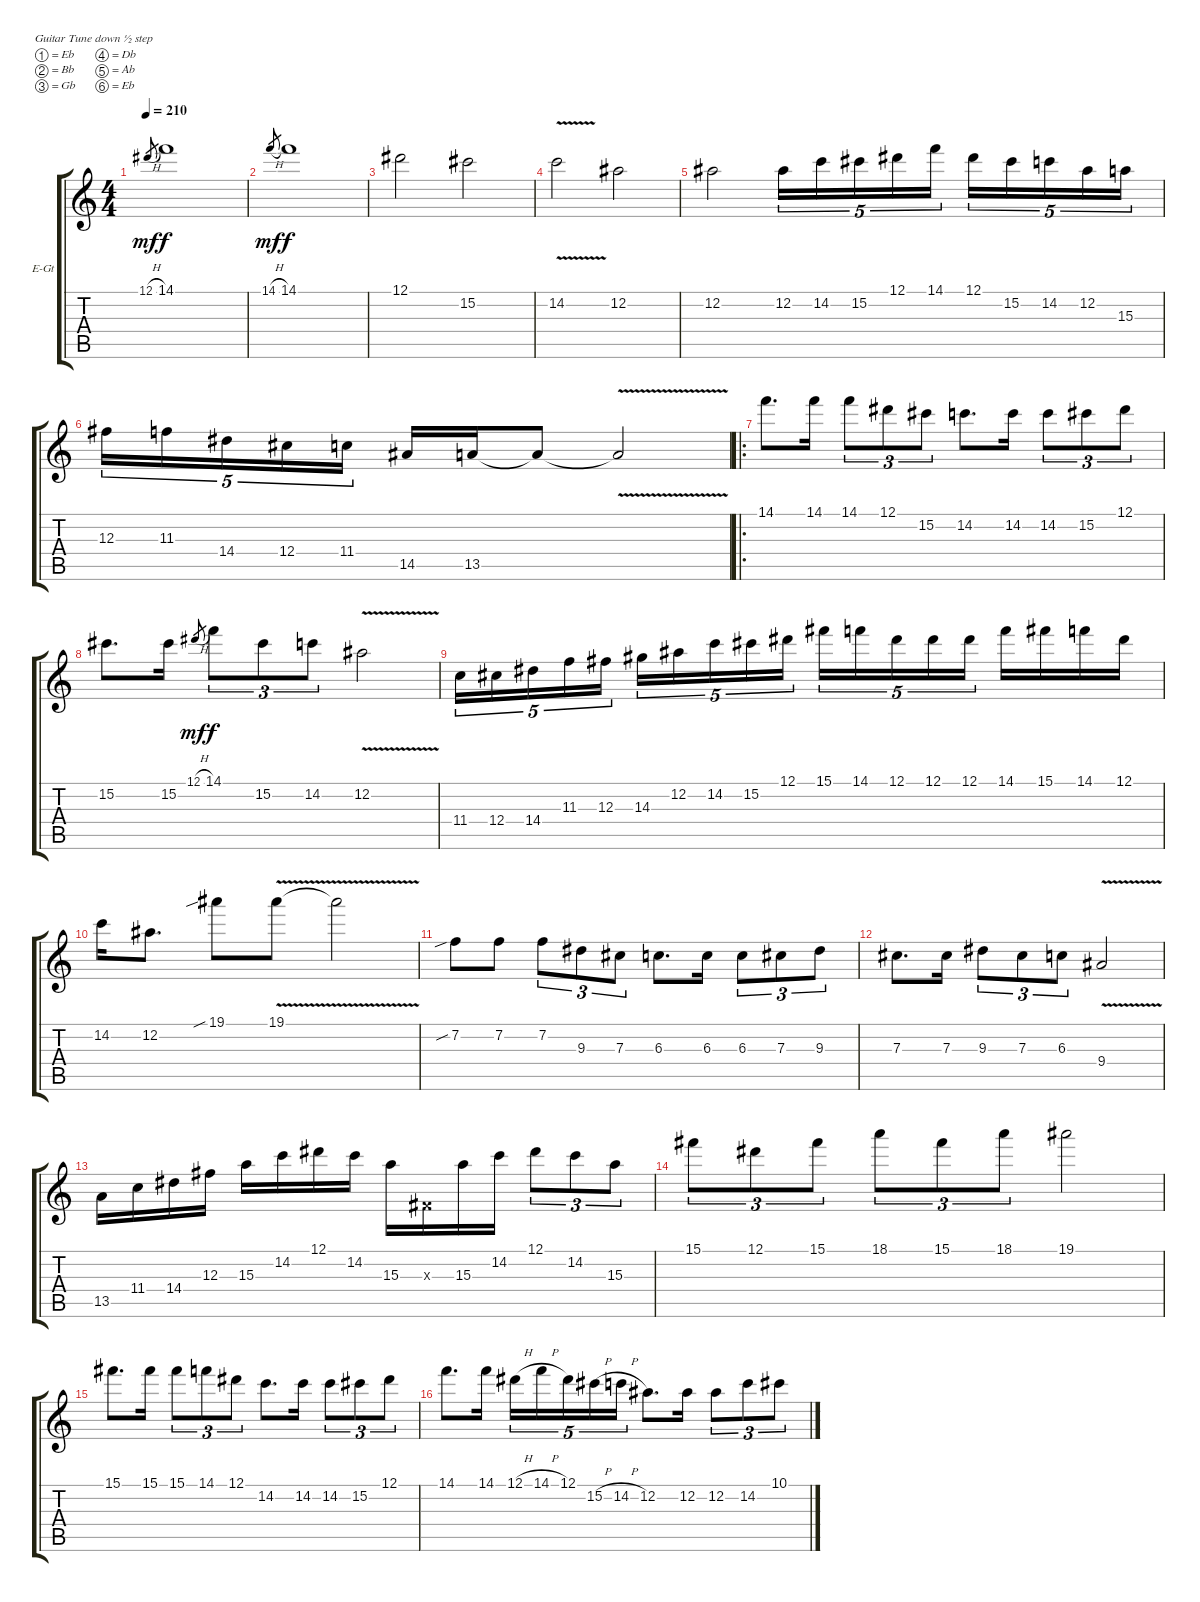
\bracketExtendMode groupsimilarinstruments
\firstSystemTrackNameOrientation horizontal
\otherSystemsTrackNameOrientation horizontal
\track ("Malmsteen Líder" "E-Gt") {instrument distortionguitar}
\staff {score tabs}
\tuning (Eb4 Bb3 Gb3 Db3 Ab2 Eb2)
\ts (4 4)
\tempo 210
\clef g2
\ks c
12.1{h}.8{gr dy mf} 14.1.1{dy f} |
14.1{h}.8{gr dy mf} 14.1.1{dy f} |
12.1.2 15.2.2 |
14.2{v}.2 12.2.2 |
12.2.2 12.2.16{tu (5 4)} 14.2.16{tu (5 4)} 15.2.16{tu (5 4)} 12.1.16{tu (5 4)} 14.1.16{tu (5 4)} 12.1.16{tu (5 4)} 15.2.16{tu (5 4)} 14.2.16{tu (5 4)} 12.2.16{tu (5 4)} 15.3.16{tu (5 4)} |
12.3.16{tu (5 4)} 11.3.16{tu (5 4)} 14.4.16{tu (5 4)} 12.4.16{tu (5 4)} 11.4.16{tu (5 4)} 14.5.16 13.5.16 13.5{t}.8 13.5{v t}.2 |
\ro
14.1.8{d} 14.1.16 14.1.8{tu (3 2)} 12.1.8{tu (3 2)} 15.2.8{tu (3 2)} 14.2.8{d} 14.2.16 14.2.8{tu (3 2)} 15.2.8{tu (3 2)} 12.1.8{tu (3 2)} |
15.2.8{d} 15.2.16 12.1{h}.8{gr dy mf} 14.1.8{tu (3 2) dy f} 15.2.8{tu (3 2)} 14.2.8{tu (3 2)} 12.2{v}.2 |
11.4.16{tu (5 4)} 12.4.16{tu (5 4)} 14.4.16{tu (5 4)} 11.3.16{tu (5 4)} 12.3.16{tu (5 4)} 14.3.16{tu (5 4)} 12.2.16{tu (5 4)} 14.2.16{tu (5 4)} 15.2.16{tu (5 4)} 12.1.16{tu (5 4)} 15.1.16{tu (5 4)} 14.1.16{tu (5 4)} 12.1.16{tu (5 4)} 12.1.16{tu (5 4)} 12.1.16{tu (5 4)} 14.1.16 15.1.16 14.1.16 12.1.16 |
14.2.16 12.2.8{d} 19.1{sib}.8 19.1{v}.8 19.1{v t}.2 |
7.2{sib}.8 7.2.8 7.2.8{tu (3 2)} 9.3.8{tu (3 2)} 7.3.8{tu (3 2)} 6.3.8{d} 6.3.16 6.3.8{tu (3 2)} 7.3.8{tu (3 2)} 9.3.8{tu (3 2)} |
7.3.8{d} 7.3.16 9.3.8{tu (3 2)} 7.3.8{tu (3 2)} 6.3.8{tu (3 2)} 9.4{v}.2 |
13.5.16 11.4.16 14.4.16 12.3.16 15.3.16 14.2.16 12.1.16 14.2.16 15.3.16 0.3{x}.16 15.3.16 14.2.16 12.1.8{tu (3 2)} 14.2.8{tu (3 2)} 15.3.8{tu (3 2)} |
15.1.8{tu (3 2)} 12.1.8{tu (3 2)} 15.1.8{tu (3 2)} 18.1.8{tu (3 2)} 15.1.8{tu (3 2)} 18.1.8{tu (3 2)} 19.1.2 |
15.1.8{d} 15.1.16 15.1.8{tu (3 2)} 14.1.8{tu (3 2)} 12.1.8{tu (3 2)} 14.2.8{d} 14.2.16 14.2.8{tu (3 2)} 15.2.8{tu (3 2)} 12.1.8{tu (3 2)} |
14.1.8{d} 14.1.16 12.1{h}.16{tu (5 4)} 14.1{h}.16{tu (5 4)} 12.1.16{tu (5 4)} 15.2{h}.16{tu (5 4)} 14.2{h}.16{tu (5 4)} 12.2.8{d} 12.2.16 12.2.8{tu (3 2)} 14.2.8{tu (3 2)} 10.1.8{tu (3 2)}
